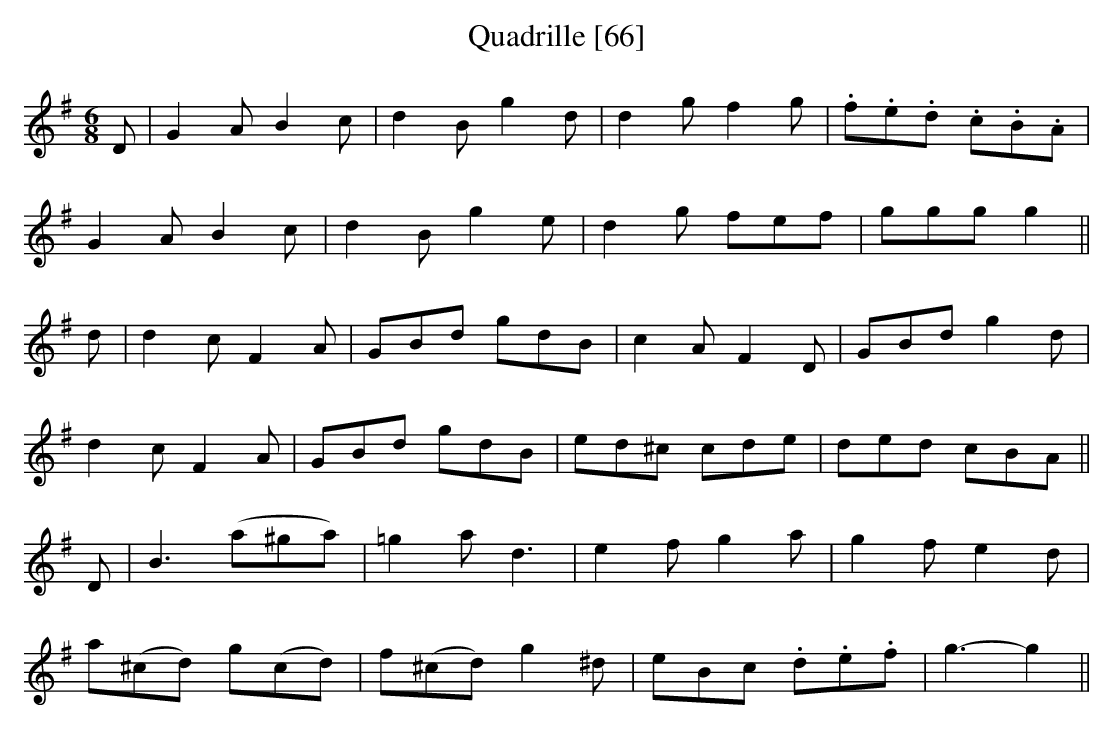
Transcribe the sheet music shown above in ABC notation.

X:1
T:Quadrille [66]
M:6/8
L:1/8
K:G
D|G2A B2c|d2B g2d|d2g f2g|.f.e.d .c.B.A|
G2A B2c|d2B g2e|d2g fef|ggg g2||
d|d2c F2A|GBd gdB|c2A F2D|GBd g2d|
d2c F2A|GBd gdB|ed^c cde|ded cBA!.D.C!||
D|B3 (a^ga)|=g2a d3|e2f g2a|g2f e2d|
a(^cd) g(cd)|f(^cd) g2^d|eBc .d.e.f|g3-g2||
